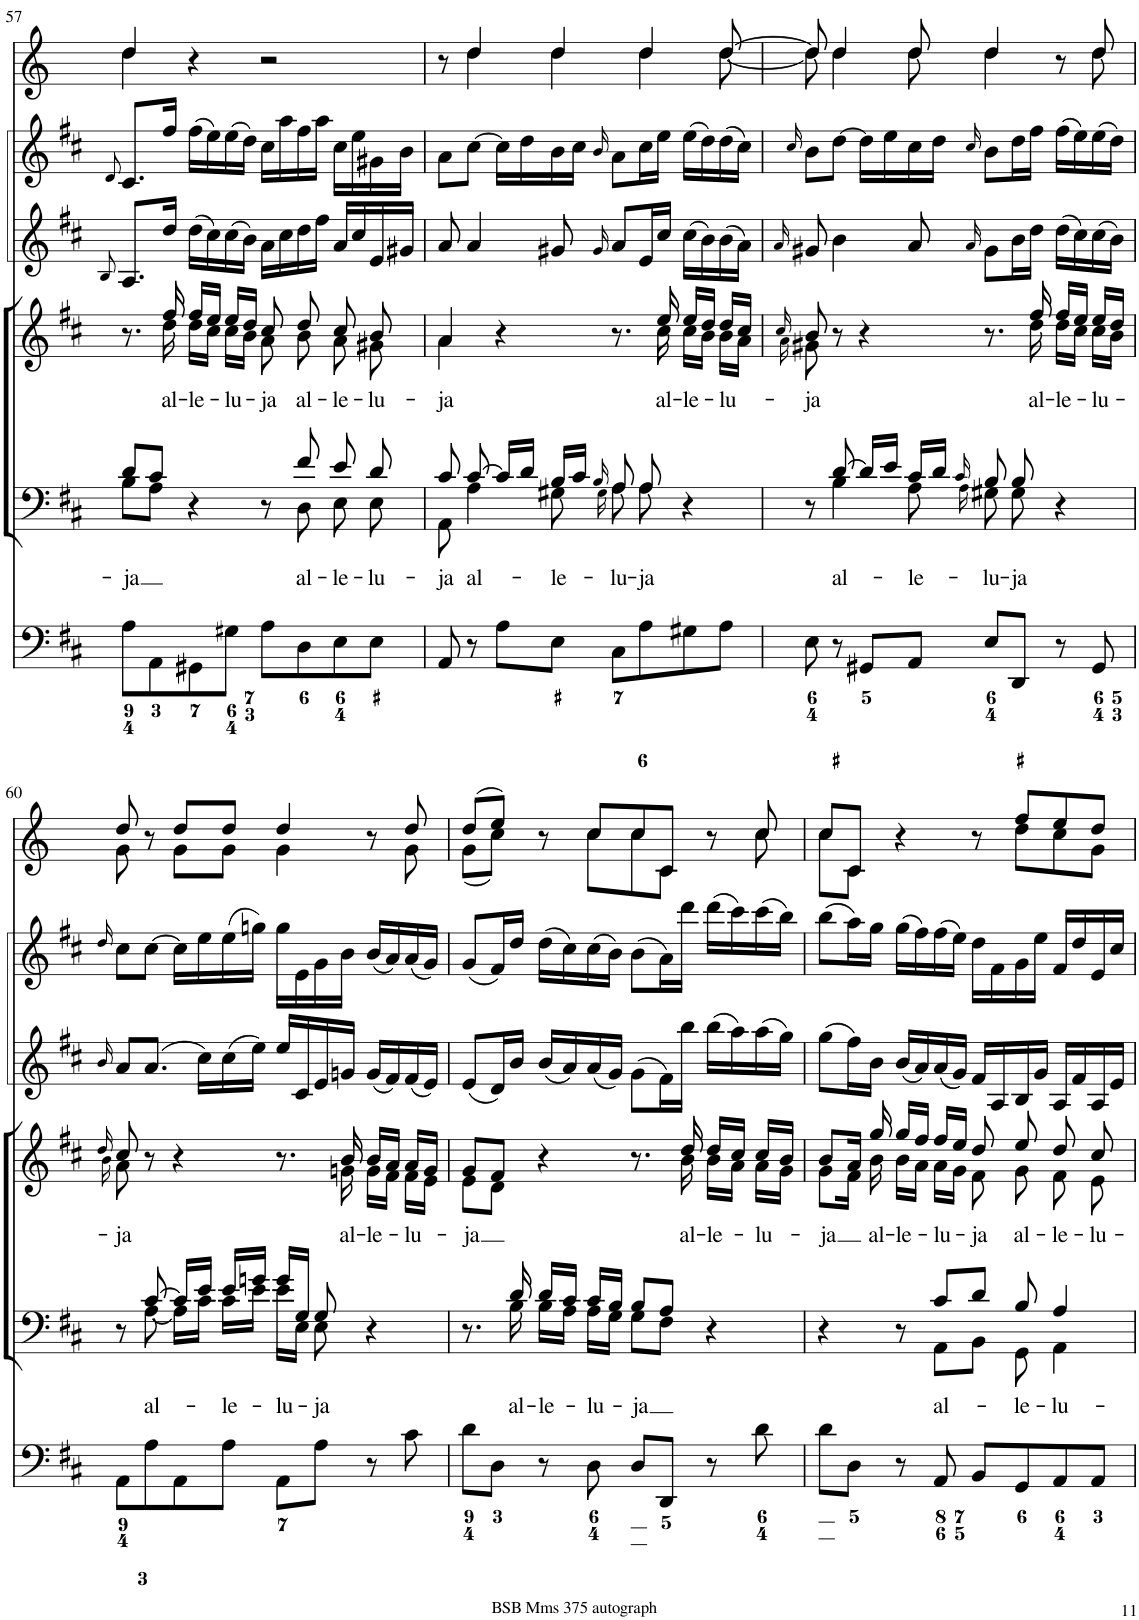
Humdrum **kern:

**kern	**kern	**text	**kern	**text	**kern	**kern	**kern
*part6	*part5	*part5	*part4	*part4	*part3	*part2	*part1
*staff6	*staff5	*staff5	*staff4	*staff4	*staff3	*staff2	*staff1
*I"Organ	*I"Voice	*	*I"Voice	*	*I"Violin	*I"Violini	*I"Corni in D
*	*	*	*	*	*I'Vln	*I'Vln	*
!!LO:PB:g=z
*clefF4	*clefF4	*	*clefG2	*	*clefG2	*clefG2	*clefG2
*	*	*	*	*	*	*	*Trd6c10
*k[f#c#]	*k[f#c#]	*	*k[f#c#]	*	*k[f#c#]	*k[f#c#]	*k[]
*M4/4	*M4/4	*	*M4/4	*	*M4/4	*M4/4	*M4/4
*met(c)	*met(c)	*	*met(c)	*	*met(c)	*met(c)	*met(c)
=57	=57	=57	=57	=57	=57	=57	=57
.	.	.	.	.	8qB/	8qd/	.
!	!	!LO:LY:b	!	!	!	!	!
*	*^	*	*^	*	*	*	*^
8A\L	8d/L	8B\L	-ja	8.r	8.ryy	.	8.A/L	8.c#/L	4dd/	4dd\
8AA\	8c#/J	8A\J	.	.	.	.	.	.	.	.
!	!	!	!	!	!	!LO:LY:b	!	!	!	!
.	.	.	.	16ff#/	16dd\	al-	16dd/Jk	16ff#/Jk	.	.
!	!	!	!	!	!	!LO:LY:b	!	!	!	!
8GG#X\	4r	4.ryy	.	16ff#/LL	16dd\LL	-le-	(16dd\LL	(16ff#\LL	4r	2.ryy
.	.	.	.	16ee/JJ	16cc#\JJ	.	16cc#\)	16ee\)	.	.
!	!	!	!	!	!	!LO:LY:b	!	!	!	!
8G#X\J	.	.	.	16ee/LL	16cc#\LL	-lu-	(16cc#\	(16ee\	.	.
.	.	.	.	16dd/JJ	16b\JJ	.	16b\JJ)	16dd\JJ)	.	.
!	!	!	!	!	!	!LO:LY:b	!	!	!	!
8A\L	8r	.	.	8cc#/	8a\	-ja	16a\LL	16cc#\LL	2r	.
.	.	.	.	.	.	.	16cc#\	16aa\	.	.
!	!	!	!LO:LY:b	!	!	!LO:LY:b	!	!	!	!
8D\	8f#/	8D\	al-	8dd/	8b\	al-	16dd\	16ff#\	.	.
.	.	.	.	.	.	.	16ff#\JJ	16aa\JJ	.	.
!	!	!	!LO:LY:b	!	!	!LO:LY:b	!	!	!	!
8E\	8e/	8E\	-le-	8cc#/	8a\	-le-	16a/LL	16cc#\LL	.	.
.	.	.	.	.	.	.	16cc#/	16ee\	.	.
!	!	!	!LO:LY:b	!	!	!LO:LY:b	!	!	!	!
8E\J	8d/	8E\	-lu-	8b/	8g#X\	-lu-	16e/	16g#X\	.	.
.	.	.	.	.	.	.	16g#X/JJ	16b\JJ	.	.
=58	=58	=58	=58	=58	=58	=58	=58	=58	=58	=58
!	!	!	!LO:LY:b	!	!	!LO:LY:b	!	!	!	!
8AA/	8c#/	8AA\	-ja	4a/	4a\	-ja	8a/	8a\L	8r	8ryy
!	!	!	!LO:LY:b	!	!	!	!	!	!	!
8r	[8c#/	4A\	al-	.	.	.	4a/	[8cc#\J	4dd/	4dd\
8A\L	16c#/LL]	.	.	4r	4..ryy	.	.	16cc#\LL]	.	.
.	16d/JJ	.	.	.	.	.	.	16dd\	.	.
!	!	!	!LO:LY:b	!	!	!	!	!	!	!
8E\J	16B/LL	8G#X\	-le-	.	.	.	8g#X/	16b\	4dd/	4dd\
.	16c#/JJ	.	.	.	.	.	.	16cc#\JJ	.	.
.	16qB/	16qG#\	.	.	.	.	16qg#/	16qb/	.	.
!	!	!	!LO:LY:b	!	!	!	!	!	!	!
8C#\L	8A/	8A\	-lu-	8.r	.	.	8a/L	8a\L	.	.
!	!	!	!LO:LY:b	!	!	!	!	!	!	!
8A\	8A/	8A\	-ja	.	.	.	16e/L	16cc#\L	4dd/	4dd\
!	!	!	!	!	!	!LO:LY:b	!	!	!	!
.	.	.	.	16ee/	16cc#\	al-	16cc#/JJ	16ee\JJ	.	.
!	!	!	!	!	!	!LO:LY:b	!	!	!	!
8G#X\	4r	4ryy	.	16ee/LL	16cc#\LL	-le-	(16cc#\LL	(16ee\LL	.	.
.	.	.	.	16dd/JJ	16b\JJ	.	16b\)	16dd\)	.	.
!	!	!	!	!	!	!LO:LY:b	!	!	!	!
8A\J	.	.	.	16dd/LL	16b\LL	-lu-	(16b\	(16dd\	[8dd/	[8dd\
.	.	.	.	16cc#/JJ	16a\JJ	.	16a\JJ)	16cc#\JJ)	.	.
=59	=59	=59	=59	=59	=59	=59	=59	=59	=59	=59
.	.	.	.	16qcc#/	16qa\	.	16qa/	16qcc#/	.	.
!	!	!	!	!	!	!LO:LY:b	!	!	!	!
8E\	8r	8ryy	.	8b/	8g#X\	-ja	8g#X/	8b\L	8dd/]	8dd\]
!	!	!	!LO:LY:b	!	!	!	!	!	!	!
8r	[8d/	4B\	al-	8r	16ryy	.	4b\	[8dd\J	4dd/	4dd\
*	*	*	*	*v	*v	*	*	*	*	*
8GG#X/L	16d/LL]	.	.	4r	.	.	16dd\LL]	.	.
.	16e/JJ	.	.	.	.	.	16ee\	.	.
!	!	!	!LO:LY:b	!	!	!	!	!	!
8AA/J	16c#/LL	8A\	-le-	.	.	8a/	16cc#\	8dd/	8dd\
.	16d/JJ	.	.	.	.	.	16dd\JJ	.	.
.	16qc#/	16qA\	.	.	.	16qa/	16qcc#/	.	.
!	!	!	!LO:LY:b	!	!	!	!	!	!
8E/L	8B/	8G#X\	-lu-	8.r	.	8g#\L	8b\L	4dd/	4dd\
!	!	!	!LO:LY:b	!	!	!	!	!	!
8DD/J	8B/	8G#\	-ja	.	.	16b\L	16dd\L	.	.
!	!	!	!	!	!LO:LY:b	!	!	!	!
*	*	*	*	*^	*	*	*	*	*
.	.	.	.	16ff#/	16dd\	al-	16dd\JJ	16ff#\JJ	.	.
!	!	!	!	!	!	!LO:LY:b	!	!	!	!
8r	4r	4ryy	.	16ff#/LL	16dd\LL	-le-	(16dd\LL	(16ff#\LL	8r	8ryy
.	.	.	.	16ee/JJ	16cc#\JJ	.	16cc#\)	16ee\)	.	.
!	!	!	!	!	!	!LO:LY:b	!	!	!	!
8GG#/	.	.	.	16ee/LL	16cc#\LL	-lu-	(16cc#\	(16ee\	8dd/	8dd\
.	.	.	.	16dd/JJ	16b\JJ	.	16b\JJ)	16dd\JJ)	.	.
!!LO:LB:g=z	!!
=60	=60	=60	=60	=60	=60	=60	=60	=60	=60	=60
.	.	.	.	16qdd/	16qb\	.	16qb/	16qdd/	.	.
!	!	!	!	!	!	!LO:LY:b	!	!	!	!
8AA\L	8r	8ryy	.	8cc#/	8a\	-ja	8a/L	8cc#\L	8dd/	8g\
!	!	!	!LO:LY:b	!	!	!	!	!	!	!
8A\	[8c#/	[8A\	al-	8r	16ryy	.	(8.a/J	[8cc#\J	8r	8ryy
*	*	*	*	*v	*v	*	*	*	*	*
8AA\	16c#/LL]	16A\LL]	.	4r	.	.	16cc#\LL]	8dd/L	8g\L
.	16e/JJ	16c#\JJ	.	.	.	16cc#\LL)	16ee\	.	.
!	!	!	!LO:LY:b	!	!	!	!	!	!
8A\J	16e/LL	16c#\LL	-le-	.	.	(16cc#\	(16ee\	8dd/J	8g\J
.	16gn/JJ	16e\JJ	.	.	.	16ee\JJ)	16ggn\JJ)	.	.
!	!	!	!LO:LY:b	!	!	!	!	!	!
8AA\L	16g/LL	16e\LL	-lu-	8.r	.	16ee/LL	16gg\LL	4dd/	4g\
.	16G/JJ	16E\JJ	.	.	.	16c#/	16e\	.	.
!	!	!	!LO:LY:b	!	!	!	!	!	!
8A\J	8G/	8E\	-ja	.	.	16e/	16g\	.	.
!	!	!	!	!	!LO:LY:b	!	!	!	!
*	*	*	*	*^	*	*	*	*	*
.	.	.	.	16b/	16gn\	al-	16gn/JJ	16b\JJ	.	.
!	!	!	!	!	!	!LO:LY:b	!	!	!	!
8r	4r	4ryy	.	16b/LL	16g\LL	-le-	(16g/LL	(16b/LL	8r	8ryy
.	.	.	.	16a/JJ	16f#\JJ	.	16f#/)	16a/)	.	.
!	!	!	!	!	!	!LO:LY:b	!	!	!	!
8c#\	.	.	.	16a/LL	16f#\LL	-lu-	(16f#/	(16a/	8dd/	8g\
.	.	.	.	16g/JJ	16e\JJ	.	16e/JJ)	16g/JJ)	.	.
=61	=61	=61	=61	=61	=61	=61	=61	=61	=61	=61
!	!	!	!	!	!	!LO:LY:b	!	!	!	!
8d\L	8.r	8.ryy	.	8g/L	8e\L	-ja	(8e/L	(8g/L	(8dd/L	(8g\L
8D\J	.	.	.	8f#/J	8d\J	.	16d/L)	16f#/L)	8ee/J)	8cc\J)
!	!	!	!LO:LY:b	!	!	!	!	!	!	!
.	16d/	16B\	al-	.	.	.	16b/JJ	16dd/JJ	.	.
!	!	!	!LO:LY:b	!	!	!	!	!	!	!
8r	16d/LL	16B\LL	-le-	4r	4..ryy	.	(16b/LL	(16dd\LL	8r	8ryy
.	16c#/JJ	16A\JJ	.	.	.	.	16a/)	16cc#\)	.	.
!	!	!	!LO:LY:b	!	!	!	!	!	!	!
8D\	16c#/LL	16A\LL	-lu-	.	.	.	(16a/	(16cc#\	8cc/L	8cc\L
.	16B/JJ	16G\JJ	.	.	.	.	16g/JJ)	16b\JJ)	.	.
!	!	!	!LO:LY:b	!	!	!	!	!	!	!
8D/L	8B/L	8G\L	-ja	8.r	.	.	(8g\L	(8b\L	8cc/	8cc\
8DD/J	8A/J	8F#\J	.	.	.	.	16f#\L)	16a\L)	8c/J	8c\J
!	!	!	!	!	!	!LO:LY:b	!	!	!	!
.	.	.	.	16dd/	16b\	al-	16bb\JJ	16ddd\JJ	.	.
!	!	!	!	!	!	!LO:LY:b	!	!	!	!
8r	4r	4ryy	.	16dd/LL	16b\LL	-le-	(16bb\LL	(16ddd\LL	8r	8ryy
.	.	.	.	16cc#/JJ	16a\JJ	.	16aa\)	16ccc#\)	.	.
!	!	!	!	!	!	!LO:LY:b	!	!	!	!
8d\	.	.	.	16cc#/LL	16a\LL	-lu-	(16aa\	(16ccc#\	8cc/	8cc\
.	.	.	.	16b/JJ	16g\JJ	.	16gg\JJ)	16bb\JJ)	.	.
=62	=62	=62	=62	=62	=62	=62	=62	=62	=62	=62
!	!	!	!	!	!	!LO:LY:b	!	!	!	!
8d\L	4r	4.ryy	.	8b/L	8g\L	-ja	(8gg\L	(8bb\L	8cc/L	8cc\L
8D\J	.	.	.	16a/Jk	16f#\Jk	.	16ff#\L)	16aa\L)	8c/J	8c\J
!	!	!	!	!	!	!LO:LY:b	!	!	!	!
.	.	.	.	16gg/	16b\	al-	16b\JJ	16gg\JJ	.	.
!	!	!	!	!	!	!LO:LY:b	!	!	!	!
8r	8r	.	.	16gg/LL	16b\LL	-le-	(16b/LL	(16gg\LL	4r	4.ryy
.	.	.	.	16ff#/JJ	16a\JJ	.	16a/)	16ff#\)	.	.
!	!	!	!LO:LY:b	!	!	!LO:LY:b	!	!	!	!
8AA/	8c#/L	8AA\L	al-	16ff#/LL	16a\LL	-lu-	(16a/	(16ff#\	.	.
.	.	.	.	16ee/JJ	16g\JJ	.	16g/JJ)	16ee\JJ)	.	.
!	!	!	!	!	!	!LO:LY:b	!	!	!	!
8BB/L	8d/J	8BB\J	.	8dd/	8f#\	-ja	16f#/LL	16dd\LL	8r	.
.	.	.	.	.	.	.	16A/	16f#\	.	.
!	!	!	!LO:LY:b	!	!	!LO:LY:b	!	!	!	!
8GG/	8B/	8GG\	-le-	8ee/	8g\	al-	16B/	16g\	8ff/L	8dd\L
.	.	.	.	.	.	.	16g/JJ	16ee\JJ	.	.
!	!	!	!LO:LY:b	!	!	!LO:LY:b	!	!	!	!
8AA/	4A/	4AA\	-lu-	8dd/	8f#\	-le-	16A/LL	16f#/LL	8ee/	8cc\
.	.	.	.	.	.	.	16f#/	16dd/	.	.
!	!	!	!	!	!	!LO:LY:b	!	!	!	!
8AA/J	.	.	.	8cc#/	8e\	-lu-	16A/	16e/	8dd/J	8g\J
.	.	.	.	.	.	.	16e/JJ	16cc#/JJ	.	.
*	*v	*v	*	*	*	*	*	*	*v	*v
*	*	*	*v	*v	*	*	*	*
=	=	=	=	=	=	=	=
*-	*-	*-	*-	*-	*-	*-	*-
